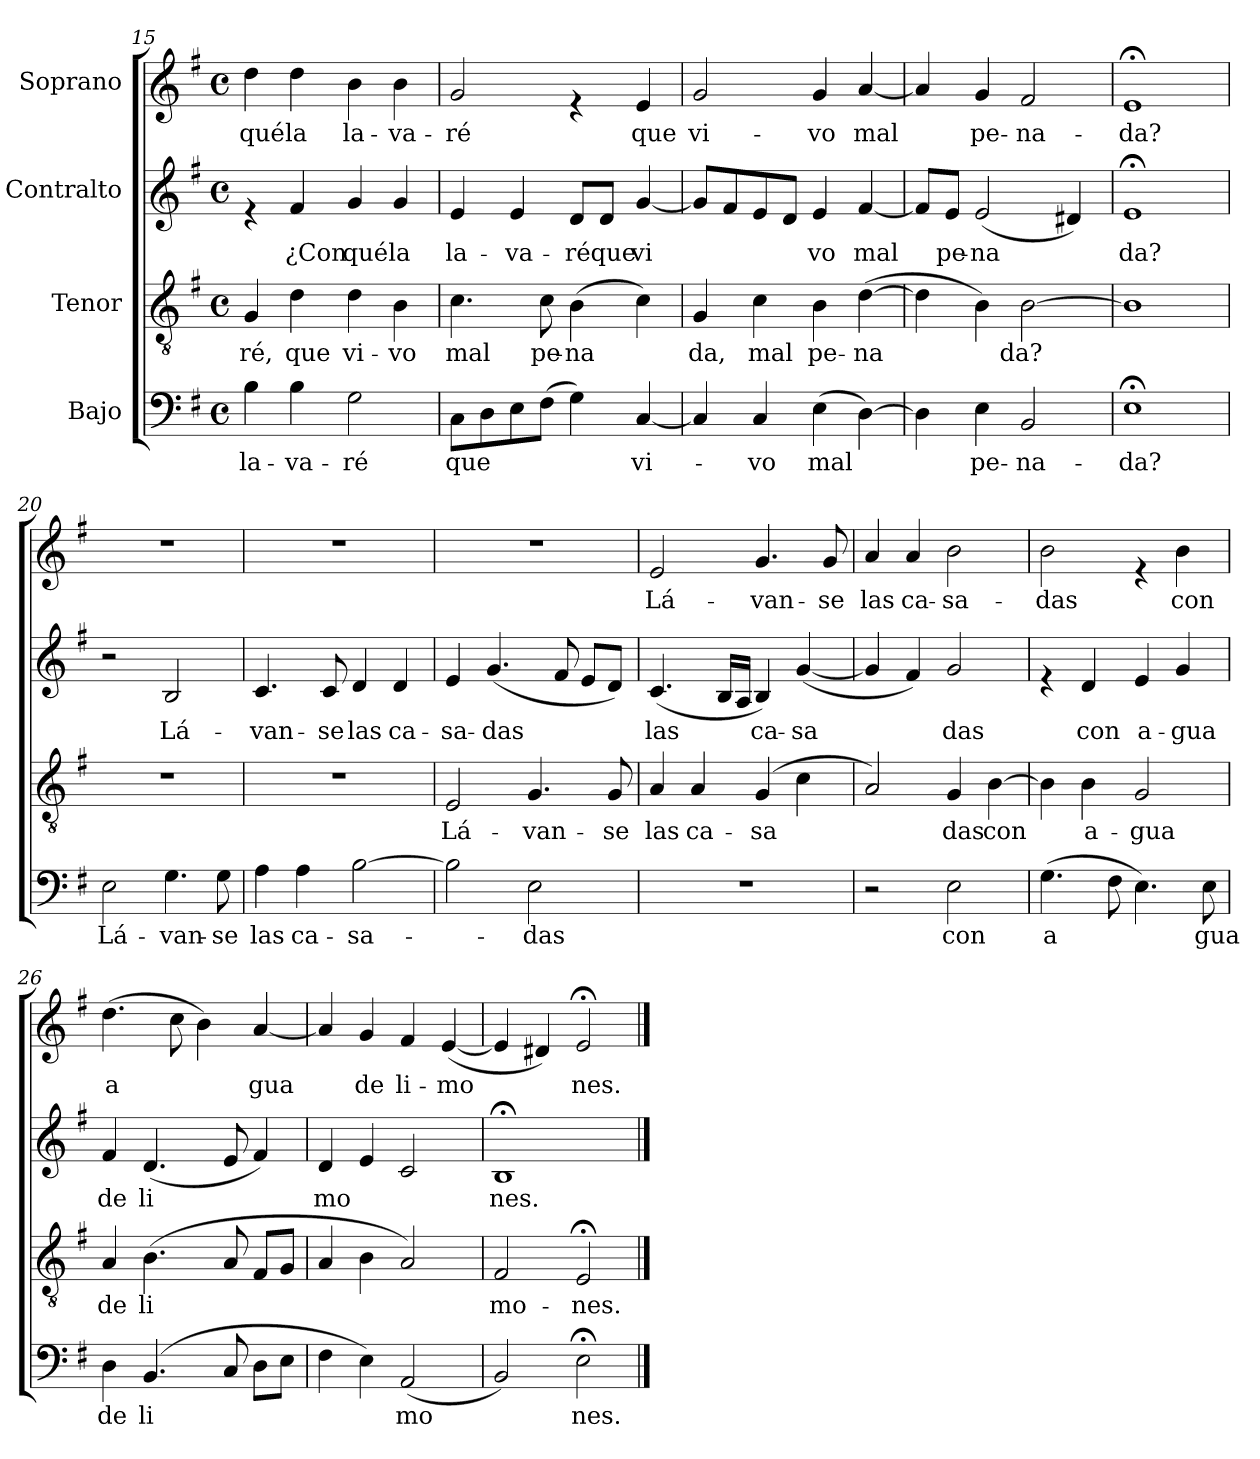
**kern	**text	**kern	**text	**kern	**text	**kern	**text
*part4	*part4	*part3	*part3	*part2	*part2	*part1	*part1
*staff4	*staff4	*staff3	*staff3	*staff2	*staff2	*staff1	*staff1
*I"Bajo	*	*I"Tenor	*	*I"Contralto	*	*I"Soprano	*
!!LO:LB:g=z
*clefF4	*	*clefGv2	*	*clefG2	*	*clefG2	*
*k[f#]	*	*k[f#]	*	*k[f#]	*	*k[f#]	*
*G:	*	*G:	*	*G:	*	*G:	*
*M4/4	*	*M4/4	*	*M4/4	*	*M4/4	*
*met(c)	*	*met(c)	*	*met(c)	*	*met(c)	*
=15	=15	=15	=15	=15	=15	=15	=15
!	!LO:LY:b:cj	!	!LO:LY:b:cj	!	!	!	!LO:LY:b:cj
4B\	la-	4G/	-ré,	4re	.	4dd\	qué
!	!LO:LY:b:cj	!	!LO:LY:b:cj	!	!LO:LY:b:cj	!	!LO:LY:b:cj
4B\	-va-	4d\	que	4f#/	¿Con	4dd\	la
!	!LO:LY:b:cj	!	!LO:LY:b:cj	!	!LO:LY:b:cj	!	!LO:LY:b:cj
2G\	-ré	4d\	vi-	4g/	qué	4b\	la-
!	!	!	!LO:LY:b:cj	!	!LO:LY:b:cj	!	!LO:LY:b:cj
.	.	4B\	-vo	4g/	la	4b\	-va-
=16	=16	=16	=16	=16	=16	=16	=16
!	!LO:LY:b:cj	!	!LO:LY:b:cj	!	!LO:LY:b:cj	!	!LO:LY:b:cj
8C\L	que	4.c\	mal	4e/	la-	2g/	-ré
!	!LO:LY:b:cj	!	!	!	!	!	!
8D\	-	.	.	.	.	.	.
!	!LO:LY:b:cj	!	!	!	!LO:LY:b:cj	!	!
8E\	--	.	.	4e/	-va-	.	.
!	!LO:LY:b:cj	!	!LO:LY:b:cj	!	!	!	!
(>8F#\J	--	8c\	pe-	.	.	.	.
!	!LO:LY:b:cj	!	!LO:LY:b:cj	!	!LO:LY:b:cj	!	!
4G\)	--	(>4B\	-na-	8d/L	-ré	4re	.
!	!	!	!	!	!LO:LY:b:cj	!	!
.	.	.	.	8d/J	que	.	.
!	!LO:LY:b:cj	!	!LO:LY:b:cj	!	!LO:LY:b:cj	!	!LO:LY:b:cj
[<4C/	-vi-	4c\)	--	[<4g/	vi-	4e/	que
=17	=17	=17	=17	=17	=17	=17	=17
!	!	!	!LO:LY:b:cj	!	!	!	!LO:LY:b:cj
4C/]	.	4G/	-da,	8g/L]	.	2g/	vi-
!	!	!	!	!	!LO:LY:b:cj	!	!
.	.	.	.	8f#/	--	.	.
!	!LO:LY:b:cj	!	!LO:LY:b:cj	!	!LO:LY:b:cj	!	!
4C/	-vo	4c\	mal	8e/	--	.	.
!	!	!	!	!	!LO:LY:b:cj	!	!
.	.	.	.	8d/J	--	.	.
!	!LO:LY:b:cj	!	!LO:LY:b:cj	!	!LO:LY:b:cj	!	!LO:LY:b:cj
(>4E\	mal	4B\	pe-	4e/	-vo	4g/	-vo
!	!LO:LY:b:cj	!	!LO:LY:b:cj	!	!LO:LY:b:cj	!	!LO:LY:b:cj
[>4D\)	-	(>[>4d\	-na-	[<4f#/	mal	[<4a/	mal
=18	=18	=18	=18	=18	=18	=18	=18
4D\]	.	4d\]	.	8f#/L]	.	4a/]	.
!	!	!	!	!	!LO:LY:b:cj	!	!
.	.	.	.	8e/J	pe-	.	.
!	!LO:LY:b:cj	!	!LO:LY:b:cj	!	!LO:LY:b:cj	!	!LO:LY:b:cj
4E\	-pe-	4B\)	--	(<2e/	-na-	4g/	pe-
!	!LO:LY:b:cj	!	!LO:LY:b:cj	!	!	!	!LO:LY:b:cj
2BB/	-na-	[>2B\	-da?	.	.	2f#/	-na-
!	!	!	!	!	!LO:LY:b:cj	!	!
.	.	.	.	4d#X/)	--	.	.
=19	=19	=19	=19	=19	=19	=19	=19
!	!LO:LY:b:cj	!	!	!	!LO:LY:b:cj	!	!LO:LY:b:cj
1E;<	-da?	1B]	.	1e;<	-da?	1e;<	-da?
!!LO:PB:g=z
=20	=20	=20	=20	=20	=20	=20	=20
!	!LO:LY:b:cj	!	!	!	!	!	!
2E\	Lá-	1r	.	2r	.	1r	.
!	!LO:LY:b:cj	!	!	!	!LO:LY:b:cj	!	!
4.G\	-van-	.	.	2B/	Lá-	.	.
!	!LO:LY:b:cj	!	!	!	!	!	!
8G\	-se	.	.	.	.	.	.
=21	=21	=21	=21	=21	=21	=21	=21
!	!LO:LY:b:cj	!	!	!	!LO:LY:b:cj	!	!
4A\	las	1r	.	4.c/	-van-	1r	.
!	!LO:LY:b:cj	!	!	!	!	!	!
4A\	ca-	.	.	.	.	.	.
!	!	!	!	!	!LO:LY:b:cj	!	!
.	.	.	.	8c/	-se	.	.
!	!LO:LY:b:cj	!	!	!	!LO:LY:b:cj	!	!
[>2B\	-sa-	.	.	4d/	las	.	.
!	!	!	!	!	!LO:LY:b:cj	!	!
.	.	.	.	4d/	ca-	.	.
=22	=22	=22	=22	=22	=22	=22	=22
!	!	!	!LO:LY:b:cj	!	!LO:LY:b:cj	!	!
2B\]	.	2E/	Lá-	4e/	-sa-	1r	.
!	!	!	!	!	!LO:LY:b:cj	!	!
.	.	.	.	(<4.g/	-das	.	.
!	!LO:LY:b:cj	!	!LO:LY:b:cj	!	!	!	!
2E\	-das	4.G/	-van-	.	.	.	.
!	!	!	!	!	!LO:LY:b:cj	!	!
.	.	.	.	8f#/	-	.	.
!	!	!	!	!	!LO:LY:b:cj	!	!
.	.	.	.	8e/L	--	.	.
!	!	!	!LO:LY:b:cj	!	!LO:LY:b:cj	!	!
.	.	8G/	-se	8d/J)	--	.	.
=23	=23	=23	=23	=23	=23	=23	=23
!	!	!	!LO:LY:b:cj	!	!LO:LY:b:cj	!	!LO:LY:b:cj
1r	.	4A/	las	(<4.c/	-las	2e/	Lá-
!	!	!	!LO:LY:b:cj	!	!	!	!
.	.	4A/	ca-	.	.	.	.
!	!	!	!	!	!LO:LY:b:cj	!	!
.	.	.	.	16B/L	-	.	.
!	!	!	!	!	!LO:LY:b:cj	!	!
.	.	.	.	16A/J	--	.	.
!	!	!	!LO:LY:b:cj	!	!LO:LY:b:cj	!	!LO:LY:b:cj
.	.	(<4G/	-sa-	4B/)	-ca-	4.g/	-van-
!	!	!	!LO:LY:b:cj	!	!LO:LY:b:cj	!	!
.	.	4c\	--	(<[<4g/	-sa-	.	.
!	!	!	!	!	!	!	!LO:LY:b:cj
.	.	.	.	.	.	8g/	-se
=24	=24	=24	=24	=24	=24	=24	=24
!	!	!	!LO:LY:b:cj	!	!	!	!LO:LY:b:cj
2r	.	2A/)	--	4g/]	.	4a/	las
!	!	!	!	!	!LO:LY:b:cj	!	!LO:LY:b:cj
.	.	.	.	4f#/)	--	4a/	ca-
!	!LO:LY:b:cj	!	!LO:LY:b:cj	!	!LO:LY:b:cj	!	!LO:LY:b:cj
2E\	con	4G/	-das	2g/	-das	2b\	-sa-
!	!	!	!LO:LY:b:cj	!	!	!	!
.	.	[>4B\	con	.	.	.	.
!!LO:LB:g=z
=25	=25	=25	=25	=25	=25	=25	=25
!	!LO:LY:b:cj	!	!	!	!	!	!LO:LY:b:cj
(>4.G\	a-	4B\]	.	4re	.	2b\	-das
!	!	!	!LO:LY:b:cj	!	!LO:LY:b:cj	!	!
.	.	4B\	a-	4d/	con	.	.
!	!LO:LY:b:cj	!	!	!	!	!	!
8F#\	--	.	.	.	.	.	.
!	!LO:LY:b:cj	!	!LO:LY:b:cj	!	!LO:LY:b:cj	!	!
4.E\)	--	2G/	-gua	4e/	a-	4re	.
!	!	!	!	!	!LO:LY:b:cj	!	!LO:LY:b:cj
.	.	.	.	4g/	-gua	4b\	con
!	!LO:LY:b:cj	!	!	!	!	!	!
8E\	-gua	.	.	.	.	.	.
=26	=26	=26	=26	=26	=26	=26	=26
!	!LO:LY:b:cj	!	!LO:LY:b:cj	!	!LO:LY:b:cj	!	!LO:LY:b:cj
4D\	de	4A/	de	4f#/	de	(>4.dd\	a-
!	!LO:LY:b:cj	!	!LO:LY:b:cj	!	!LO:LY:b:cj	!	!
(<4.BB/	li-	(>4.B\	li-	(<4.d/	li-	.	.
!	!	!	!	!	!	!	!LO:LY:b:cj
.	.	.	.	.	.	8cc\	--
!	!	!	!	!	!	!	!LO:LY:b:cj
.	.	.	.	.	.	4b\)	--
!	!LO:LY:b:cj	!	!LO:LY:b:cj	!	!LO:LY:b:cj	!	!
8C/	--	8A/	--	8e/	--	.	.
!	!LO:LY:b:cj	!	!LO:LY:b:cj	!	!LO:LY:b:cj	!	!LO:LY:b:cj
8D\L	--	8F#/L	--	4f#/)	--	[<4a/	-gua
!	!LO:LY:b:cj	!	!LO:LY:b:cj	!	!	!	!
8E\J	--	8G/J	--	.	.	.	.
=27	=27	=27	=27	=27	=27	=27	=27
!	!LO:LY:b:cj	!	!LO:LY:b:cj	!	!LO:LY:b:cj	!	!
4F#\	--	4A/	--	4d/	-mo-	4a/]	.
!	!LO:LY:b:cj	!	!LO:LY:b:cj	!	!LO:LY:b:cj	!	!LO:LY:b:cj
4E\)	--	4B\	--	4e/	--	4g/	de
!	!LO:LY:b:cj	!	!LO:LY:b:cj	!	!LO:LY:b:cj	!	!LO:LY:b:cj
(<2AA/	-mo-	2A/)	--	2c/	--	4f#/	li-
!	!	!	!	!	!	!	!LO:LY:b:cj
.	.	.	.	.	.	(<[<4e/	-mo-
=28	=28	=28	=28	=28	=28	=28	=28
!	!LO:LY:b:cj	!	!LO:LY:b:cj	!	!LO:LY:b:cj	!	!
2BB/)	--	2F#/	-mo-	1B;<	-nes.	4e/]	.
!	!	!	!	!	!	!	!LO:LY:b:cj
.	.	.	.	.	.	4d#X/)	--
!	!LO:LY:b:cj	!	!LO:LY:b:cj	!	!	!	!LO:LY:b:cj
2E;<\	-nes.	2E;</	-nes.	.	.	2e;</	-nes.
==	==	==	==	==	==	==	==
*-	*-	*-	*-	*-	*-	*-	*-
